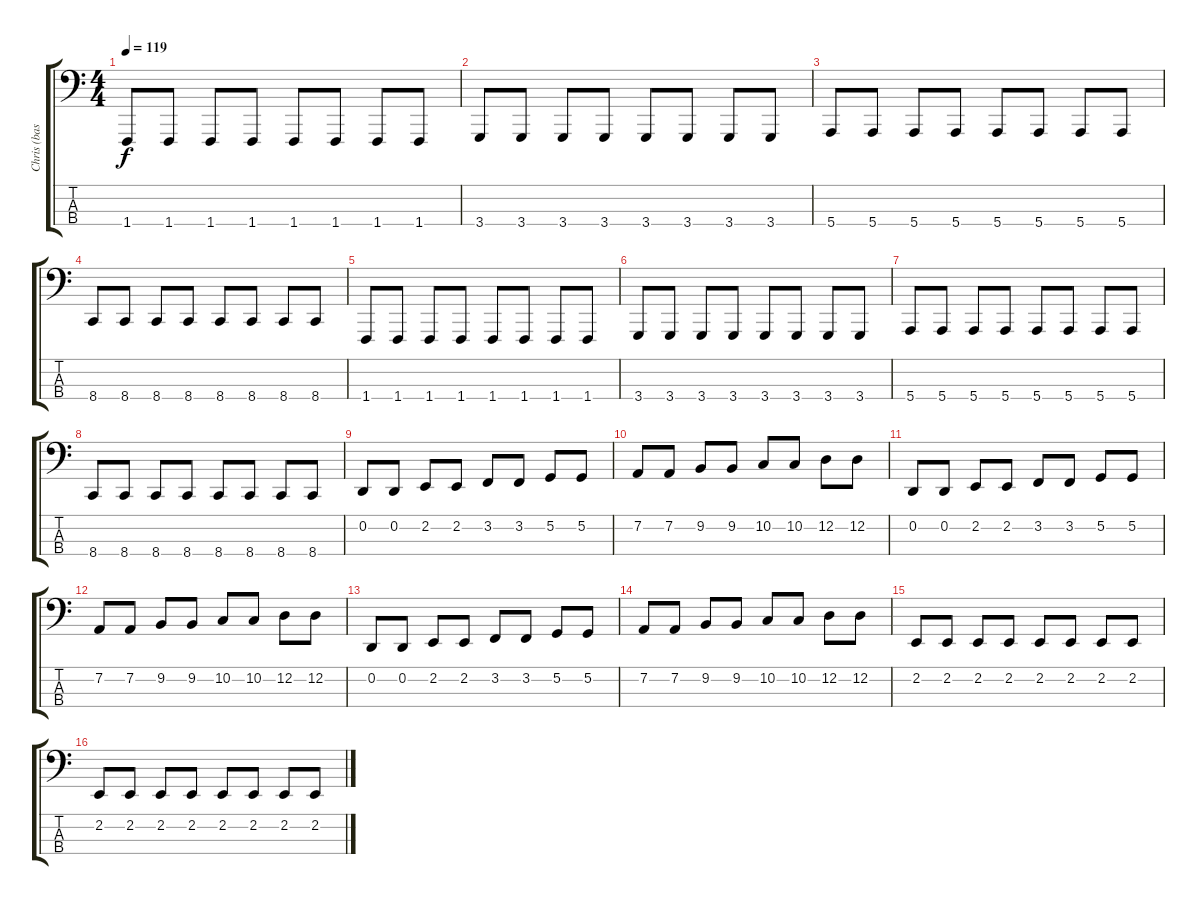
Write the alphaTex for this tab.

\track ("Chris (bass)" "Chris (bas") {instrument lead2sawtooth}
\staff {score tabs}
\tuning (G2 D2 A1 E1) {hide}
\ts (4 4)
\tempo 119
\clef f4
\ks c
1.4.8{dy f} 1.4.8 1.4.8 1.4.8 1.4.8 1.4.8 1.4.8 1.4.8 |
3.4.8 3.4.8 3.4.8 3.4.8 3.4.8 3.4.8 3.4.8 3.4.8 |
5.4.8 5.4.8 5.4.8 5.4.8 5.4.8 5.4.8 5.4.8 5.4.8 |
8.4.8 8.4.8 8.4.8 8.4.8 8.4.8 8.4.8 8.4.8 8.4.8 |
1.4.8 1.4.8 1.4.8 1.4.8 1.4.8 1.4.8 1.4.8 1.4.8 |
3.4.8 3.4.8 3.4.8 3.4.8 3.4.8 3.4.8 3.4.8 3.4.8 |
5.4.8 5.4.8 5.4.8 5.4.8 5.4.8 5.4.8 5.4.8 5.4.8 |
8.4.8 8.4.8 8.4.8 8.4.8 8.4.8 8.4.8 8.4.8 8.4.8 |
0.2.8 0.2.8 2.2.8 2.2.8 3.2.8 3.2.8 5.2.8 5.2.8 |
7.2.8 7.2.8 9.2.8 9.2.8 10.2.8 10.2.8 12.2.8 12.2.8 |
0.2.8 0.2.8 2.2.8 2.2.8 3.2.8 3.2.8 5.2.8 5.2.8 |
7.2.8 7.2.8 9.2.8 9.2.8 10.2.8 10.2.8 12.2.8 12.2.8 |
0.2.8 0.2.8 2.2.8 2.2.8 3.2.8 3.2.8 5.2.8 5.2.8 |
7.2.8 7.2.8 9.2.8 9.2.8 10.2.8 10.2.8 12.2.8 12.2.8 |
2.2.8 2.2.8 2.2.8 2.2.8 2.2.8 2.2.8 2.2.8 2.2.8 |
2.2.8 2.2.8 2.2.8 2.2.8 2.2.8 2.2.8 2.2.8 2.2.8
